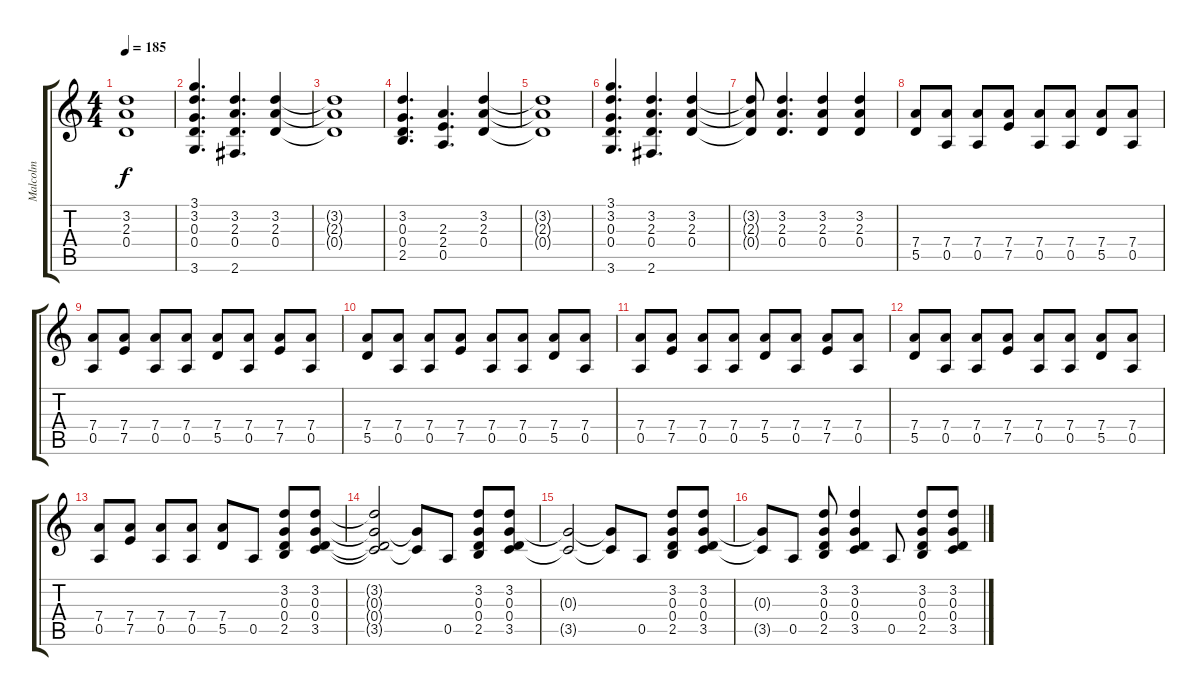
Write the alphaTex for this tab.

\track ("Malcolm" "Malcolm") {mute instrument overdrivenguitar}
\staff {score tabs}
\tuning (E4 B3 G3 D3 A2 E2) {hide}
\ts (4 4)
\tempo 185
\clef g2
\ks c
(3.2{t} 2.3{t} 0.4{t}).1{dy f} |
(3.1 3.2 0.3 0.4 3.6).4{d} (3.2 2.3 0.4 2.6).4{d} (3.2 2.3 0.4).4 |
(3.2{t} 2.3{t} 0.4{t}).1 |
(3.2 0.3 0.4 2.5).4{d} (2.3 2.4 0.5).4{d} (3.2 2.3 0.4).4 |
(3.2{t} 2.3{t} 0.4{t}).1 |
(3.1 3.2 0.3 0.4 3.6).4{d} (3.2 2.3 0.4 2.6).4{d} (3.2 2.3 0.4).4 |
(3.2{t} 2.3{t} 0.4{t}).8 (3.2 2.3 0.4).4{d} (3.2 2.3 0.4).4 (3.2 2.3 0.4).4 |
(7.4 5.5).8 (7.4 0.5).8 (7.4 0.5).8 (7.4 7.5).8 (7.4 0.5).8 (7.4 0.5).8 (7.4 5.5).8 (7.4 0.5).8 |
(7.4 0.5).8 (7.4 7.5).8 (7.4 0.5).8 (7.4 0.5).8 (7.4 5.5).8 (7.4 0.5).8 (7.4 7.5).8 (7.4 0.5).8 |
(7.4 5.5).8 (7.4 0.5).8 (7.4 0.5).8 (7.4 7.5).8 (7.4 0.5).8 (7.4 0.5).8 (7.4 5.5).8 (7.4 0.5).8 |
(7.4 0.5).8 (7.4 7.5).8 (7.4 0.5).8 (7.4 0.5).8 (7.4 5.5).8 (7.4 0.5).8 (7.4 7.5).8 (7.4 0.5).8 |
(7.4 5.5).8 (7.4 0.5).8 (7.4 0.5).8 (7.4 7.5).8 (7.4 0.5).8 (7.4 0.5).8 (7.4 5.5).8 (7.4 0.5).8 |
(7.4 0.5).8 (7.4 7.5).8 (7.4 0.5).8 (7.4 0.5).8 (7.4 5.5).8 0.5.8 (3.2 0.3 0.4 2.5).8 (3.2 0.3 0.4 3.5).8 |
(3.2{t} 0.3{t} 0.4{t} 3.5{t}).2 (0.3{t} 3.5{t}).8 0.5.8 (3.2 0.3 0.4 2.5).8 (3.2 0.3 0.4 3.5).8 |
(0.3{t} 3.5{t}).2 (0.3{t} 3.5{t}).8 0.5.8 (3.2 0.3 0.4 2.5).8 (3.2 0.3 0.4 3.5).8 |
(0.3{t} 3.5{t}).8 0.5.8 (3.2 0.3 0.4 2.5).8 (3.2 0.3 0.4 3.5).4 0.5.8 (3.2 0.3 0.4 2.5).8 (3.2 0.3 0.4 3.5).8
